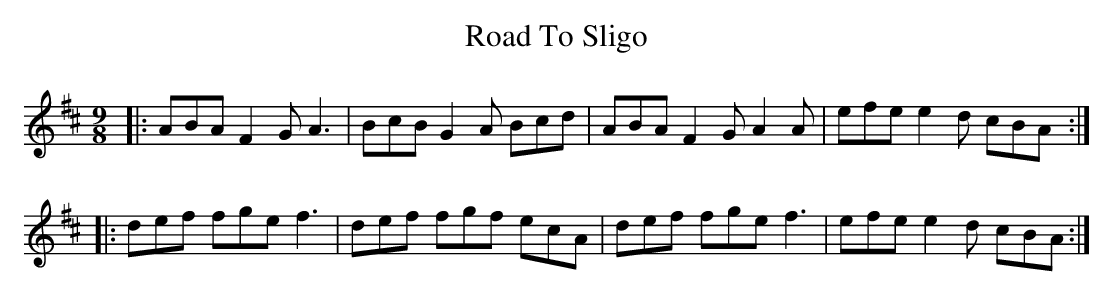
X:1
T: Road To Sligo
M: 9/8
L: 1/8
K: Dmaj
|:ABA F2G A3|BcB G2A Bcd|ABA F2G A2A|efe e2d cBA:|
|:def fge f3|def fgf ecA|def fge f3|efe e2d cBA:|
